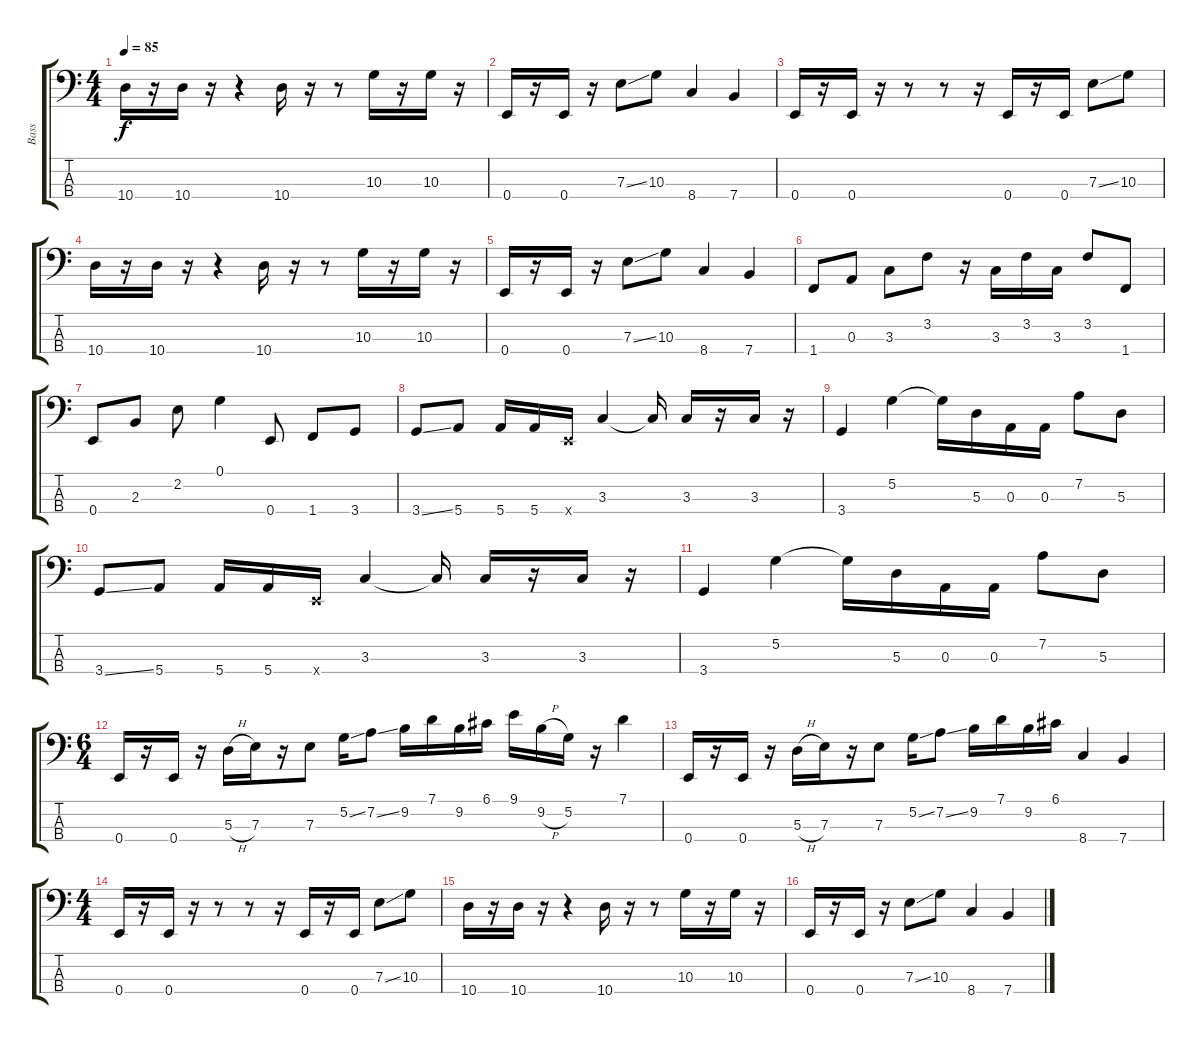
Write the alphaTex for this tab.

\track ("Bass" "Bass") {instrument electricbassfinger}
\staff {score tabs}
\tuning (G2 D2 A1 E1) {hide}
\ts (4 4)
\tempo 85
\clef f4
\ks c
10.4.16{dy f} r.16 10.4.16 r.16 r.4 10.4.16 r.16 r.8 10.3.16 r.16 10.3.16 r.16 |
0.4.16 r.16 0.4.16 r.16 7.3{ss}.8 10.3.8 8.4.4 7.4.4 |
0.4.16 r.16 0.4.16 r.16 r.8 r.8 r.16 0.4.16 r.16 0.4.16 7.3{ss}.8 10.3.8 |
10.4.16 r.16 10.4.16 r.16 r.4 10.4.16 r.16 r.8 10.3.16 r.16 10.3.16 r.16 |
0.4.16 r.16 0.4.16 r.16 7.3{ss}.8 10.3.8 8.4.4 7.4.4 |
1.4.8 0.3.8 3.3.8 3.2.8 r.16 3.3.16 3.2.16 3.3.16 3.2.8 1.4.8 |
0.4.8 2.3.8 2.2.8 0.1.4 0.4.8 1.4.8 3.4.8 |
3.4{ss}.8 5.4.8 5.4.16 5.4.16 0.4{x}.16 3.3.4 3.3{t}.16 3.3.16 r.16 3.3.16 r.16 |
3.4.4 5.2.4 5.2{t}.16 5.3.16 0.3.16 0.3.16 7.2.8 5.3.8 |
3.4{ss}.8 5.4.8 5.4.16 5.4.16 0.4{x}.16 3.3.4 3.3{t}.16 3.3.16 r.16 3.3.16 r.16 |
3.4.4 5.2.4 5.2{t}.16 5.3.16 0.3.16 0.3.16 7.2.8 5.3.8 |
\ts (6 4)
0.4.16 r.16 0.4.16 r.16 5.3{h}.16 7.3.16 r.16 7.3.8 5.2{ss}.16 7.2{ss}.8 9.2.16 7.1.16 9.2.16 6.1.16 9.1.16 9.2{h}.16 5.2.16 r.16 7.1.4 |
0.4.16 r.16 0.4.16 r.16 5.3{h}.16 7.3.16 r.16 7.3.8 5.2{ss}.16 7.2{ss}.8 9.2.16 7.1.16 9.2.16 6.1.16 8.4.4 7.4.4 |
\ts (4 4)
0.4.16 r.16 0.4.16 r.16 r.8 r.8 r.16 0.4.16 r.16 0.4.16 7.3{ss}.8 10.3.8 |
10.4.16 r.16 10.4.16 r.16 r.4 10.4.16 r.16 r.8 10.3.16 r.16 10.3.16 r.16 |
0.4.16 r.16 0.4.16 r.16 7.3{ss}.8 10.3.8 8.4.4 7.4.4
